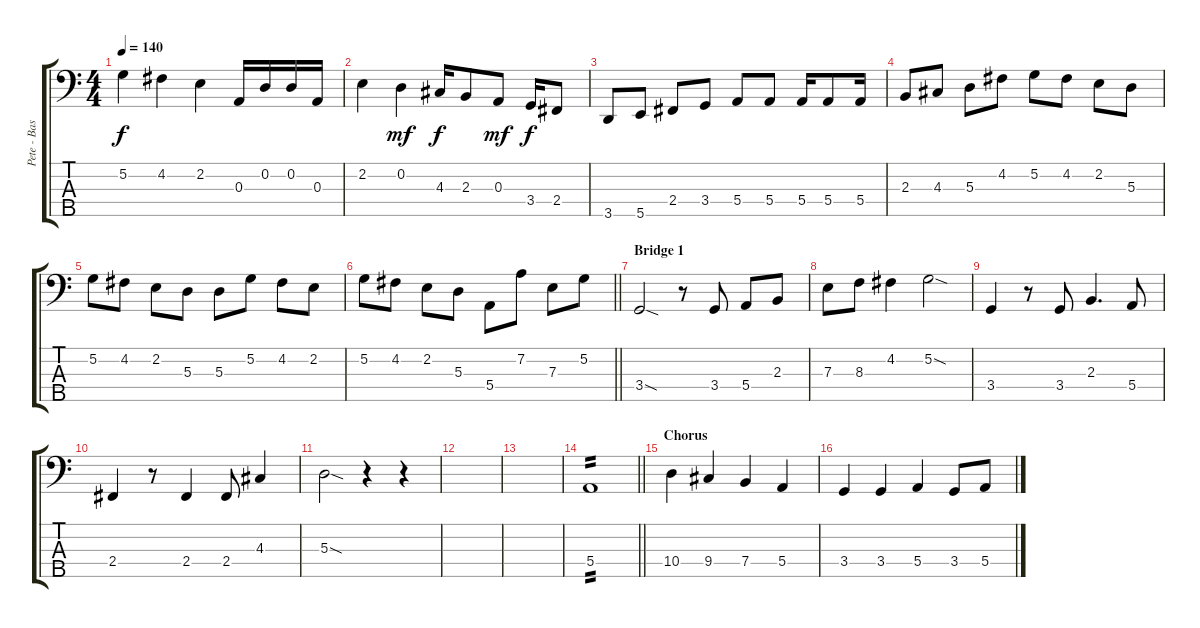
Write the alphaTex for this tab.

\track ("Pete - Bass" "Pete - Bas") {instrument electricbassfinger}
\staff {score tabs}
\tuning (G2 D2 A1 E1 B0) {hide}
\ts (4 4)
\tempo 140
\clef f4
\ks c
5.2.4{dy f} 4.2.4 2.2.4 0.3.16 0.2.16 0.2.16 0.3.16 |
2.2.4 0.2.4{dy mf} 4.3.16{dy f} 2.3.8 0.3.8{dy mf} 3.4.16{dy f} 2.4.8 |
3.5.8 5.5.8 2.4.8 3.4.8 5.4.8 5.4.8 5.4.16 5.4.8 5.4.16 |
2.3.8 4.3.8 5.3.8 4.2.8 5.2.8 4.2.8 2.2.8 5.3.8 |
5.2.8 4.2.8 2.2.8 5.3.8 5.3.8 5.2.8 4.2.8 2.2.8 |
\barLineRight lightlight
5.2.8 4.2.8 2.2.8 5.3.8 5.4.8 7.2.8 7.3.8 5.2.8 |
\section ("" "Bridge 1")
3.4{sod}.2 r.8 3.4.8 5.4.8 2.3.8 |
7.3.8 8.3.8 4.2.4 5.2{sod}.2 |
3.4.4 r.8 3.4.8 2.3.4{d} 5.4.8 |
2.4.4 r.8 2.4.4 2.4.8 4.3.4 |
5.3{sod}.2 r.4 r.4 |
|
|
\barLineRight lightlight
5.4.1{tp 2} |
\section ("" "Chorus")
10.4.4 9.4.4 7.4.4 5.4.4 |
3.4.4 3.4.4 5.4.4 3.4.8 5.4.8
